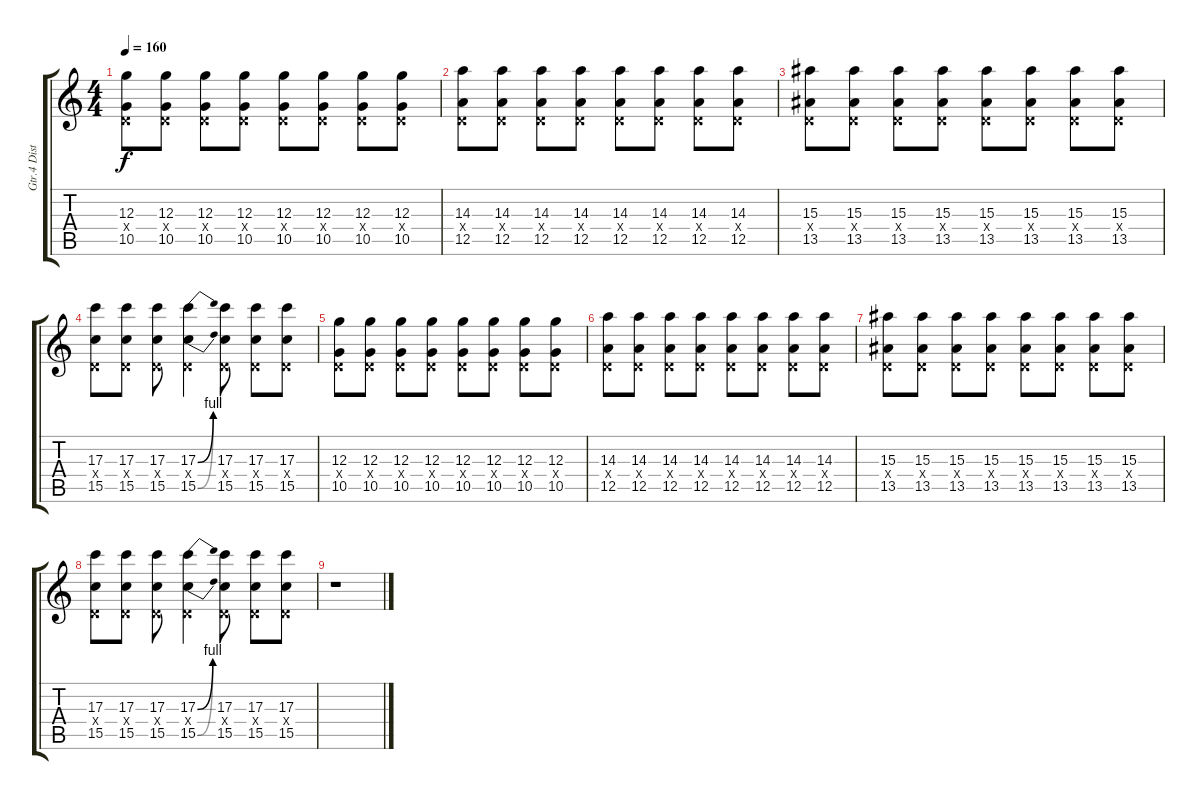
\track ("Gtr.4 Dist. (Effects)" "Gtr.4 Dist") {instrument distortionguitar}
\staff {score tabs}
\tuning (E4 B3 G3 D3 A2 E2) {hide}
\ts (4 4)
\tempo 160
\clef g2
\ks c
(12.3 0.4{x} 10.5).8{dy f} (12.3 0.4{x} 10.5).8 (12.3 0.4{x} 10.5).8 (12.3 0.4{x} 10.5).8 (12.3 0.4{x} 10.5).8 (12.3 0.4{x} 10.5).8 (12.3 0.4{x} 10.5).8 (12.3 0.4{x} 10.5).8 |
(14.3 0.4{x} 12.5).8 (14.3 0.4{x} 12.5).8 (14.3 0.4{x} 12.5).8 (14.3 0.4{x} 12.5).8 (14.3 0.4{x} 12.5).8 (14.3 0.4{x} 12.5).8 (14.3 0.4{x} 12.5).8 (14.3 0.4{x} 12.5).8 |
(15.3 0.4{x} 13.5).8 (15.3 0.4{x} 13.5).8 (15.3 0.4{x} 13.5).8 (15.3 0.4{x} 13.5).8 (15.3 0.4{x} 13.5).8 (15.3 0.4{x} 13.5).8 (15.3 0.4{x} 13.5).8 (15.3 0.4{x} 13.5).8 |
(17.3 0.4{x} 15.5).8 (17.3 0.4{x} 15.5).8 (17.3 0.4{x} 15.5).8 (17.3{be (bend 0 0 60 4)} 0.4{x} 15.5{be (bend 0 0 60 4)}).4 (17.3 0.4{x} 15.5).8 (17.3 0.4{x} 15.5).8 (17.3 0.4{x} 15.5).8 |
(12.3 0.4{x} 10.5).8 (12.3 0.4{x} 10.5).8 (12.3 0.4{x} 10.5).8 (12.3 0.4{x} 10.5).8 (12.3 0.4{x} 10.5).8 (12.3 0.4{x} 10.5).8 (12.3 0.4{x} 10.5).8 (12.3 0.4{x} 10.5).8 |
(14.3 0.4{x} 12.5).8 (14.3 0.4{x} 12.5).8 (14.3 0.4{x} 12.5).8 (14.3 0.4{x} 12.5).8 (14.3 0.4{x} 12.5).8 (14.3 0.4{x} 12.5).8 (14.3 0.4{x} 12.5).8 (14.3 0.4{x} 12.5).8 |
(15.3 0.4{x} 13.5).8 (15.3 0.4{x} 13.5).8 (15.3 0.4{x} 13.5).8 (15.3 0.4{x} 13.5).8 (15.3 0.4{x} 13.5).8 (15.3 0.4{x} 13.5).8 (15.3 0.4{x} 13.5).8 (15.3 0.4{x} 13.5).8 |
(17.3 0.4{x} 15.5).8 (17.3 0.4{x} 15.5).8 (17.3 0.4{x} 15.5).8 (17.3{be (bend 0 0 60 4)} 0.4{x} 15.5{be (bend 0 0 60 4)}).4 (17.3 0.4{x} 15.5).8 (17.3 0.4{x} 15.5).8 (17.3 0.4{x} 15.5).8 |
r.1
